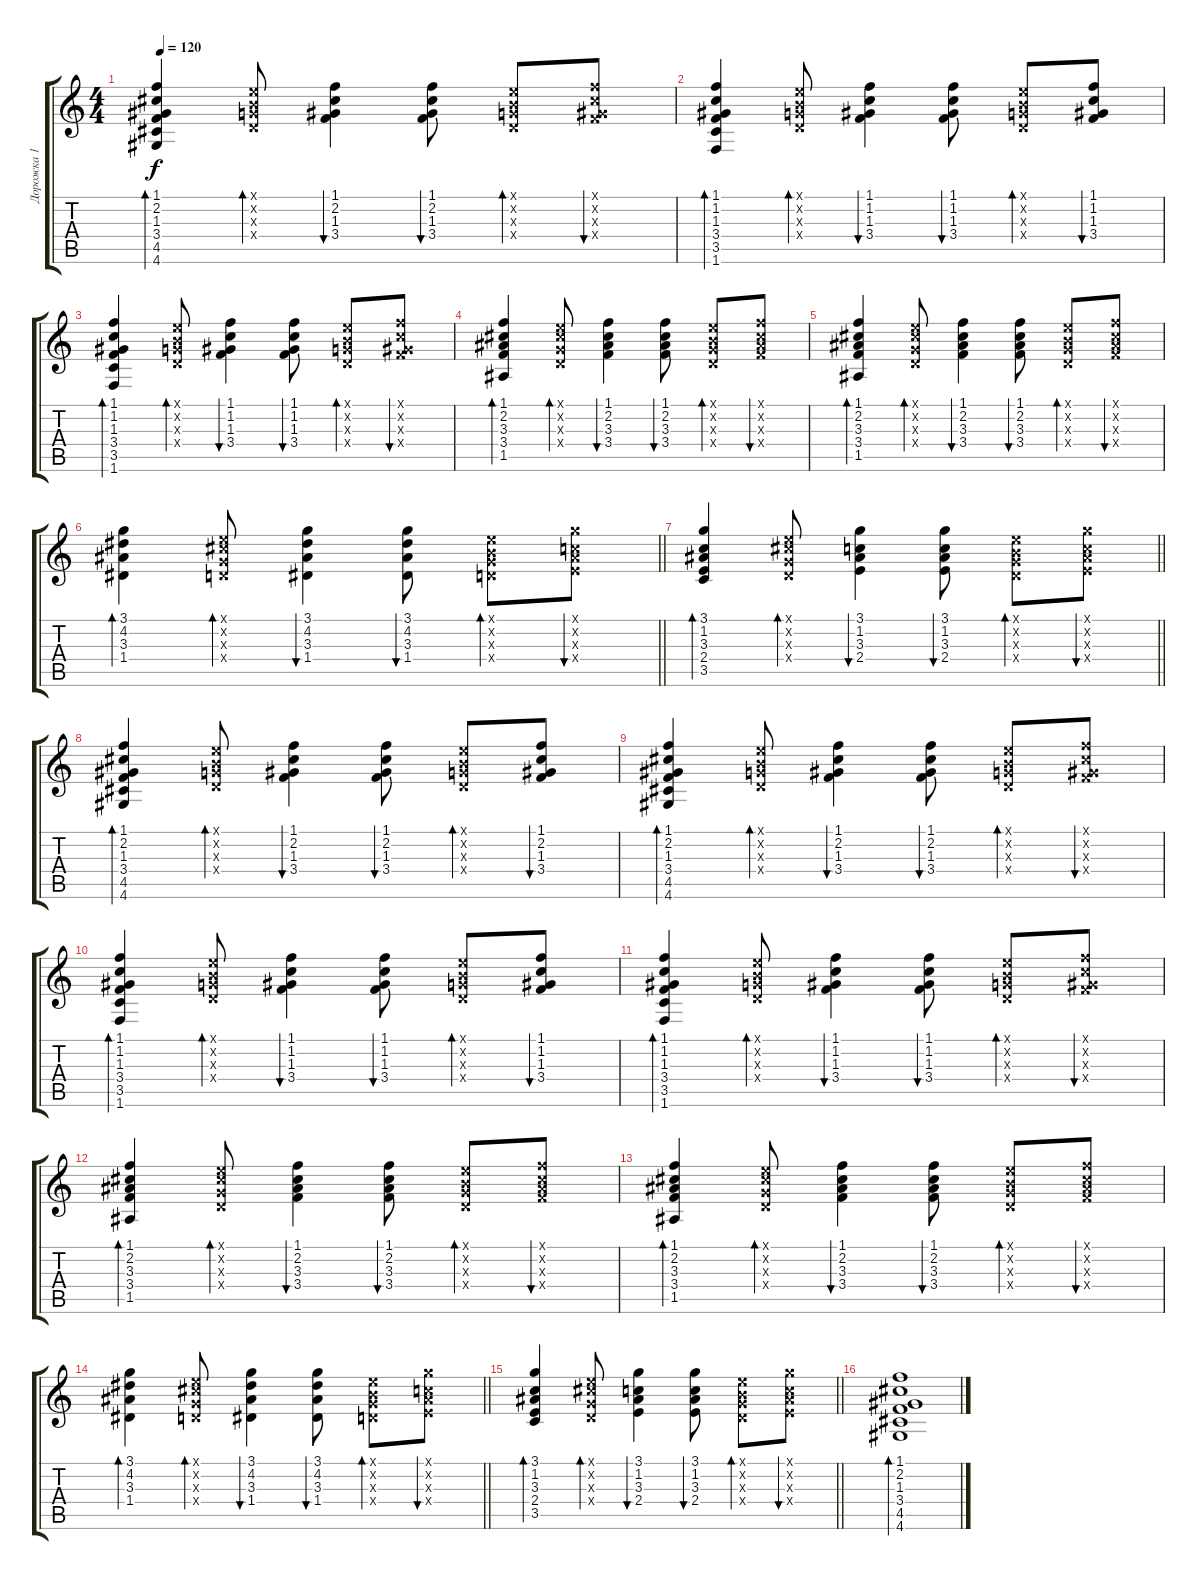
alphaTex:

\track ("Дорожка 1" "Дорожка 1") {instrument acousticguitarsteel}
\staff {score tabs}
\tuning (E4 B3 G3 D3 A2 E2) {hide}
\ts (4 4)
\tempo 120
\clef g2
\ks c
(1.1 2.2 1.3 3.4 4.5 4.6).4{bd 60 dy f} (0.1{x} 0.2{x} 0.3{x} 0.4{x}).8{bd 60} (1.1 2.2 1.3 3.4).4{bu 60} (1.1 2.2 1.3 3.4).8{bu 60} (0.1{x} 0.2{x} 0.3{x} 0.4{x}).8{bd 60} (1.1{x} 2.2{x} 1.3{x} 3.4{x}).8{bu 60} |
(1.1 1.2 1.3 3.4 3.5 1.6).4{bd 60} (0.1{x} 0.2{x} 0.3{x} 0.4{x}).8{bd 60} (1.1 1.2 1.3 3.4).4{bu 60} (1.1 1.2 1.3 3.4).8{bu 60} (0.1{x} 0.2{x} 0.3{x} 0.4{x}).8{bd 60} (1.1 1.2 1.3 3.4).8{bu 60} |
(1.1 1.2 1.3 3.4 3.5 1.6).4{bd 60} (0.1{x} 0.2{x} 0.3{x} 0.4{x}).8{bd 60} (1.1 1.2 1.3 3.4).4{bu 60} (1.1 1.2 1.3 3.4).8{bu 60} (0.1{x} 0.2{x} 0.3{x} 0.4{x}).8{bd 60} (1.1{x} 1.2{x} 1.3{x} 3.4{x}).8{bu 60} |
(1.1 2.2 3.3 3.4 1.5).4{bd 60} (0.1{x} 2.2{x} 0.3{x} 0.4{x}).8{bd 60} (1.1 2.2 3.3 3.4).4{bu 60} (1.1 2.2 3.3 3.4).8{bu 60} (0.1{x} 0.2{x} 0.3{x} 0.4{x}).8{bd 60} (1.1{x} 2.2{x} 3.3{x} 3.4{x}).8{bu 60} |
(1.1 2.2 3.3 3.4 1.5).4{bd 60} (0.1{x} 2.2{x} 0.3{x} 0.4{x}).8{bd 60} (1.1 2.2 3.3 3.4).4{bu 60} (1.1 2.2 3.3 3.4).8{bu 60} (0.1{x} 0.2{x} 0.3{x} 0.4{x}).8{bd 60} (1.1{x} 2.2{x} 3.3{x} 3.4{x}).8{bu 60} |
\barLineRight lightlight
(3.1 4.2 3.3 1.4).4{bd 60} (0.1{x} 2.2{x} 0.3{x} 0.4{x}).8{bd 60} (3.1 4.2 3.3 1.4).4{bu 60} (3.1 4.2 3.3 1.4).8{bu 60} (0.1{x} 0.2{x} 0.3{x} 0.4{x}).8{bd 60} (3.1{x} 1.2{x} 3.3{x} 2.4{x}).8{bu 60} |
\barLineRight lightlight
(3.1 1.2 3.3 2.4 3.5).4{bd 60} (0.1{x} 2.2{x} 0.3{x} 0.4{x}).8{bd 60} (3.1 1.2 3.3 2.4).4{bu 60} (3.1 1.2 3.3 2.4).8{bu 60} (0.1{x} 0.2{x} 0.3{x} 0.4{x}).8{bd 60} (3.1{x} 1.2{x} 3.3{x} 2.4{x}).8{bu 60} |
(1.1 2.2 1.3 3.4 4.5 4.6).4{bd 60} (0.1{x} 0.2{x} 0.3{x} 0.4{x}).8{bd 60} (1.1 2.2 1.3 3.4).4{bu 60} (1.1 2.2 1.3 3.4).8{bu 60} (0.1{x} 0.2{x} 0.3{x} 0.4{x}).8{bd 60} (1.1 2.2 1.3 3.4).8{bu 60} |
(1.1 2.2 1.3 3.4 4.5 4.6).4{bd 60} (0.1{x} 0.2{x} 0.3{x} 0.4{x}).8{bd 60} (1.1 2.2 1.3 3.4).4{bu 60} (1.1 2.2 1.3 3.4).8{bu 60} (0.1{x} 0.2{x} 0.3{x} 0.4{x}).8{bd 60} (1.1{x} 2.2{x} 1.3{x} 3.4{x}).8{bu 60} |
(1.1 1.2 1.3 3.4 3.5 1.6).4{bd 60} (0.1{x} 0.2{x} 0.3{x} 0.4{x}).8{bd 60} (1.1 1.2 1.3 3.4).4{bu 60} (1.1 1.2 1.3 3.4).8{bu 60} (0.1{x} 0.2{x} 0.3{x} 0.4{x}).8{bd 60} (1.1 1.2 1.3 3.4).8{bu 60} |
(1.1 1.2 1.3 3.4 3.5 1.6).4{bd 60} (0.1{x} 0.2{x} 0.3{x} 0.4{x}).8{bd 60} (1.1 1.2 1.3 3.4).4{bu 60} (1.1 1.2 1.3 3.4).8{bu 60} (0.1{x} 0.2{x} 0.3{x} 0.4{x}).8{bd 60} (1.1{x} 1.2{x} 1.3{x} 3.4{x}).8{bu 60} |
(1.1 2.2 3.3 3.4 1.5).4{bd 60} (0.1{x} 2.2{x} 0.3{x} 0.4{x}).8{bd 60} (1.1 2.2 3.3 3.4).4{bu 60} (1.1 2.2 3.3 3.4).8{bu 60} (0.1{x} 0.2{x} 0.3{x} 0.4{x}).8{bd 60} (1.1{x} 2.2{x} 3.3{x} 3.4{x}).8{bu 60} |
(1.1 2.2 3.3 3.4 1.5).4{bd 60} (0.1{x} 2.2{x} 0.3{x} 0.4{x}).8{bd 60} (1.1 2.2 3.3 3.4).4{bu 60} (1.1 2.2 3.3 3.4).8{bu 60} (0.1{x} 0.2{x} 0.3{x} 0.4{x}).8{bd 60} (1.1{x} 2.2{x} 3.3{x} 3.4{x}).8{bu 60} |
\barLineRight lightlight
(3.1 4.2 3.3 1.4).4{bd 60} (0.1{x} 2.2{x} 0.3{x} 0.4{x}).8{bd 60} (3.1 4.2 3.3 1.4).4{bu 60} (3.1 4.2 3.3 1.4).8{bu 60} (0.1{x} 0.2{x} 0.3{x} 0.4{x}).8{bd 60} (3.1{x} 1.2{x} 3.3{x} 2.4{x}).8{bu 60} |
\barLineRight lightlight
(3.1 1.2 3.3 2.4 3.5).4{bd 60} (0.1{x} 2.2{x} 0.3{x} 0.4{x}).8{bd 60} (3.1 1.2 3.3 2.4).4{bu 60} (3.1 1.2 3.3 2.4).8{bu 60} (0.1{x} 0.2{x} 0.3{x} 0.4{x}).8{bd 60} (3.1{x} 1.2{x} 3.3{x} 2.4{x}).8{bu 60} |
(1.1 2.2 1.3 3.4 4.5 4.6).1{bd 60}
